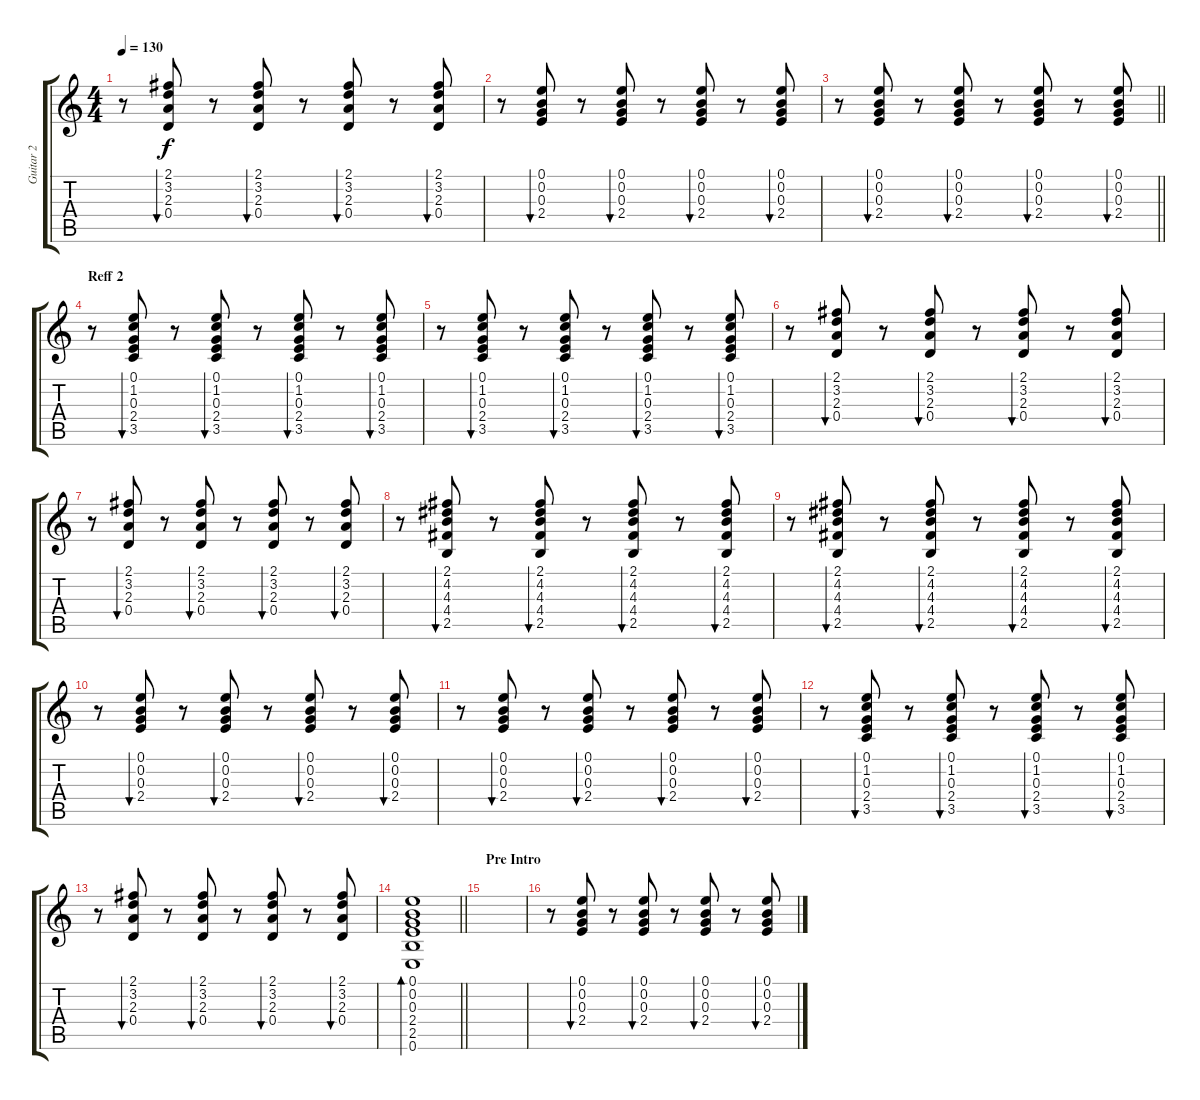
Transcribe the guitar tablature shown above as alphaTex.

\track ("Guitar 2" "Guitar 2") {instrument acousticguitarsteel}
\staff {score tabs}
\tuning (E4 B3 G3 D3 A2 E2) {hide}
\ts (4 4)
\tempo 130
\clef g2
\ks c
r.8{dy f} (2.1 3.2 2.3 0.4).8{bu 30} r.8 (2.1 3.2 2.3 0.4).8{bu 30} r.8 (2.1 3.2 2.3 0.4).8{bu 30} r.8 (2.1 3.2 2.3 0.4).8{bu 30} |
r.8 (0.1 0.2 0.3 2.4).8{bu 30} r.8 (0.1 0.2 0.3 2.4).8{bu 30} r.8 (0.1 0.2 0.3 2.4).8{bu 30} r.8 (0.1 0.2 0.3 2.4).8{bu 30} |
\barLineRight lightlight
r.8 (0.1 0.2 0.3 2.4).8{bu 30} r.8 (0.1 0.2 0.3 2.4).8{bu 30} r.8 (0.1 0.2 0.3 2.4).8{bu 30} r.8 (0.1 0.2 0.3 2.4).8{bu 30} |
\section ("" "Reff 2")
r.8 (0.1 1.2 0.3 2.4 3.5).8{bu 30} r.8 (0.1 1.2 0.3 2.4 3.5).8{bu 30} r.8 (0.1 1.2 0.3 2.4 3.5).8{bu 30} r.8 (0.1 1.2 0.3 2.4 3.5).8{bu 30} |
r.8 (0.1 1.2 0.3 2.4 3.5).8{bu 30} r.8 (0.1 1.2 0.3 2.4 3.5).8{bu 30} r.8 (0.1 1.2 0.3 2.4 3.5).8{bu 30} r.8 (0.1 1.2 0.3 2.4 3.5).8{bu 30} |
r.8 (2.1 3.2 2.3 0.4).8{bu 30} r.8 (2.1 3.2 2.3 0.4).8{bu 30} r.8 (2.1 3.2 2.3 0.4).8{bu 30} r.8 (2.1 3.2 2.3 0.4).8{bu 30} |
r.8 (2.1 3.2 2.3 0.4).8{bu 30} r.8 (2.1 3.2 2.3 0.4).8{bu 30} r.8 (2.1 3.2 2.3 0.4).8{bu 30} r.8 (2.1 3.2 2.3 0.4).8{bu 30} |
r.8 (2.1 4.2 4.3 4.4 2.5).8{bu 30} r.8 (2.1 4.2 4.3 4.4 2.5).8{bu 30} r.8 (2.1 4.2 4.3 4.4 2.5).8{bu 30} r.8 (2.1 4.2 4.3 4.4 2.5).8{bu 30} |
r.8 (2.1 4.2 4.3 4.4 2.5).8{bu 30} r.8 (2.1 4.2 4.3 4.4 2.5).8{bu 30} r.8 (2.1 4.2 4.3 4.4 2.5).8{bu 30} r.8 (2.1 4.2 4.3 4.4 2.5).8{bu 30} |
r.8 (0.1 0.2 0.3 2.4).8{bu 30} r.8 (0.1 0.2 0.3 2.4).8{bu 30} r.8 (0.1 0.2 0.3 2.4).8{bu 30} r.8 (0.1 0.2 0.3 2.4).8{bu 30} |
r.8 (0.1 0.2 0.3 2.4).8{bu 30} r.8 (0.1 0.2 0.3 2.4).8{bu 30} r.8 (0.1 0.2 0.3 2.4).8{bu 30} r.8 (0.1 0.2 0.3 2.4).8{bu 30} |
r.8 (0.1 1.2 0.3 2.4 3.5).8{bu 30} r.8 (0.1 1.2 0.3 2.4 3.5).8{bu 30} r.8 (0.1 1.2 0.3 2.4 3.5).8{bu 30} r.8 (0.1 1.2 0.3 2.4 3.5).8{bu 30} |
r.8 (2.1 3.2 2.3 0.4).8{bu 30} r.8 (2.1 3.2 2.3 0.4).8{bu 30} r.8 (2.1 3.2 2.3 0.4).8{bu 30} r.8 (2.1 3.2 2.3 0.4).8{bu 30} |
\barLineRight lightlight
(0.1 0.2 0.3 2.4 2.5 0.6).1{bd 30} |
\section ("" "Pre Intro")
|
r.8{volume 11 balance 14 instrument acousticguitarsteel} (0.1 0.2 0.3 2.4).8{bu 30} r.8 (0.1 0.2 0.3 2.4).8{bu 30} r.8 (0.1 0.2 0.3 2.4).8{bu 30} r.8 (0.1 0.2 0.3 2.4).8{bu 30}
